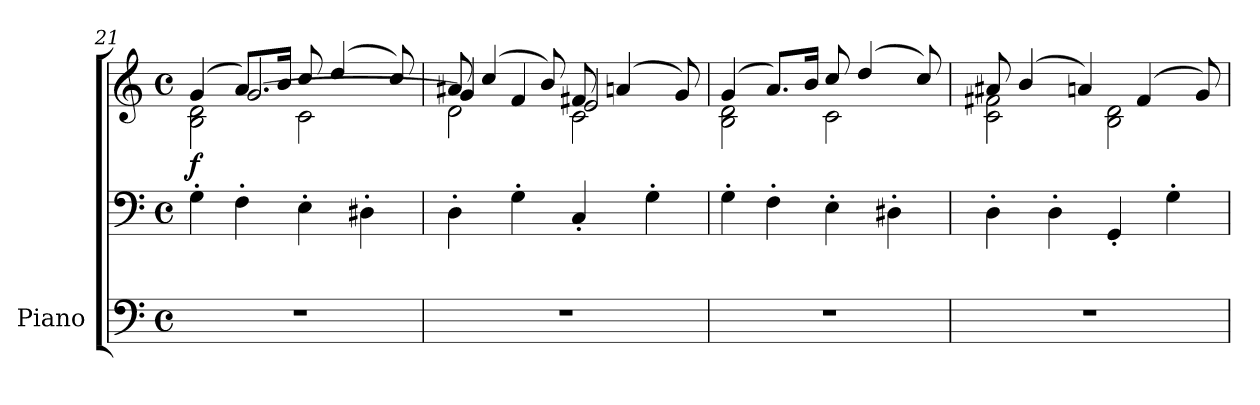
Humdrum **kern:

**kern	**kern	**kern	**dynam
*part1	*part1	*part1	*part1
*staff3	*staff2	*staff1	*staff1/2/3
*I"Piano	*	*	*
*I'Pno.	*	*	*
*clefF4	*clefF4	*clefG2	*
*k[]	*k[]	*k[]	*
*M4/4	*M4/4	*M4/4	*
*met(c)	*met(c)	*met(c)	*
=21	=21	=21	=21
*	*	*^	*
*	*	*	*^	*
!	!	!	!	!	!LO:DY:b
1r	4G'\	(>4g/	2B\ 2d\	4ryy	f
.	4F'\	8.a/L)	.	[2.g/	.
.	.	16b/Jk	.	.	.
.	4E'\	8cc/	2c\	.	.
.	.	(>4dd/	.	.	.
.	4D#X'\	.	.	.	.
.	.	8cc/)	.	.	.
=22	=22	=22	=22	=22	=22
1r	4D'\	8a#X/	2d\	4g/]	.
.	.	(>4cc/	.	.	.
.	4G'\	.	.	4f/	.
.	.	8b/)	.	.	.
.	4C'/	8f#X/	2c\	2e/	.
.	.	(>4an/	.	.	.
.	4G'\	.	.	.	.
.	.	8g/)	.	.	.
*	*	*	*v	*v	*
=23	=23	=23	=23	=23
1r	4G'\	(>4g/	2B\ 2d\	.
.	4F'\	8.a/L)	.	.
.	.	16b/Jk	.	.
.	4E'\	8cc/	2c\	.
.	.	(>4dd/	.	.
.	4D#X'\	.	.	.
.	.	8cc/)	.	.
!!LO:PB:g=z	!!
=24	=24	=24	=24	=24
1r	4D'\	8a#X/	2c\ 2f#X\	.
.	.	(>4b/	.	.
.	4D'\	.	.	.
.	.	4an/)	.	.
.	4GG'/	.	2B\ 2d\	.
.	.	(>4f#/	.	.
.	4G'\	.	.	.
.	.	8g/)	.	.
*	*	*v	*v	*
=	=	=	=
*-	*-	*-	*-
